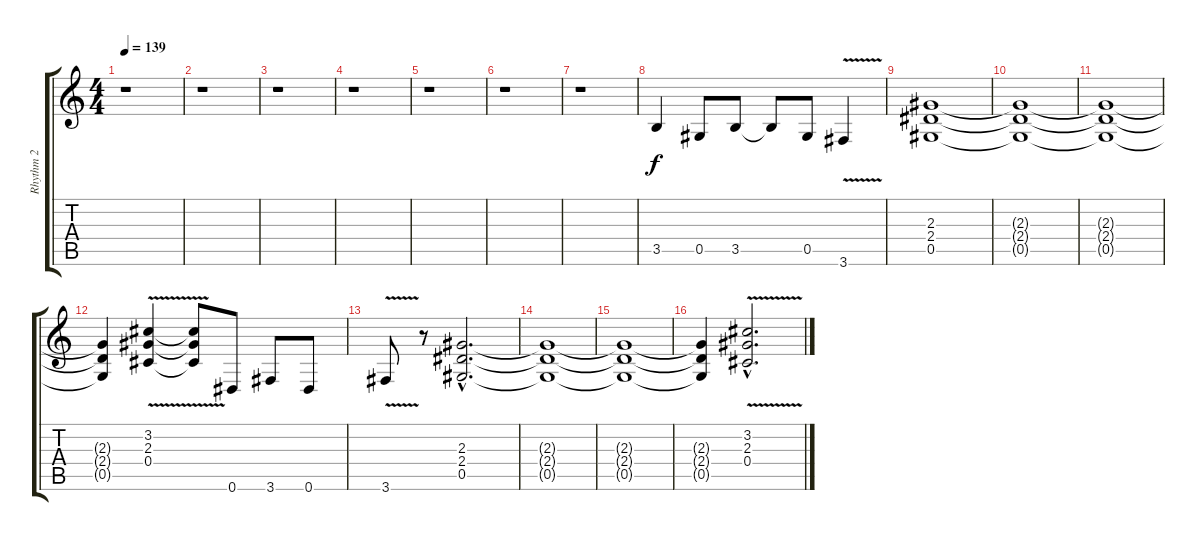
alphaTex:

\track ("Rhythm 2" "Rhythm 2") {instrument overdrivenguitar}
\staff {score tabs}
\tuning (Eb4 Bb3 Gb3 Db3 Ab2 Eb2) {hide}
\ts (4 4)
\tempo 139
\clef g2
\ks c
r.1{dy f} |
r.1 |
r.1 |
r.1 |
r.1 |
r.1 |
r.1 |
3.5.4 0.5.8 3.5.8 3.5{t}.8 0.5.8 3.6{v}.4 |
(2.3 2.4 0.5).1{volume 16} |
(2.3{t} 2.4{t} 0.5{t}).1 |
(2.3{t} 2.4{t} 0.5{t}).1 |
(2.3{t} 2.4{t} 0.5{t}).4 (3.2{v} 2.3{v} 0.4{v}).4 (3.2{t} 2.3{t} 0.4{t}).8 0.6.8 3.6.8 0.6.8 |
3.6{v}.8 r.8 (2.3{hac} 2.4{hac} 0.5{hac}).2{d} |
(2.3{t} 2.4{t} 0.5{t}).1 |
(2.3{t} 2.4{t} 0.5{t}).1 |
(2.3{t} 2.4{t} 0.5{t}).4 (3.2{v hac} 2.3{v hac} 0.4{v hac}).2{d}
